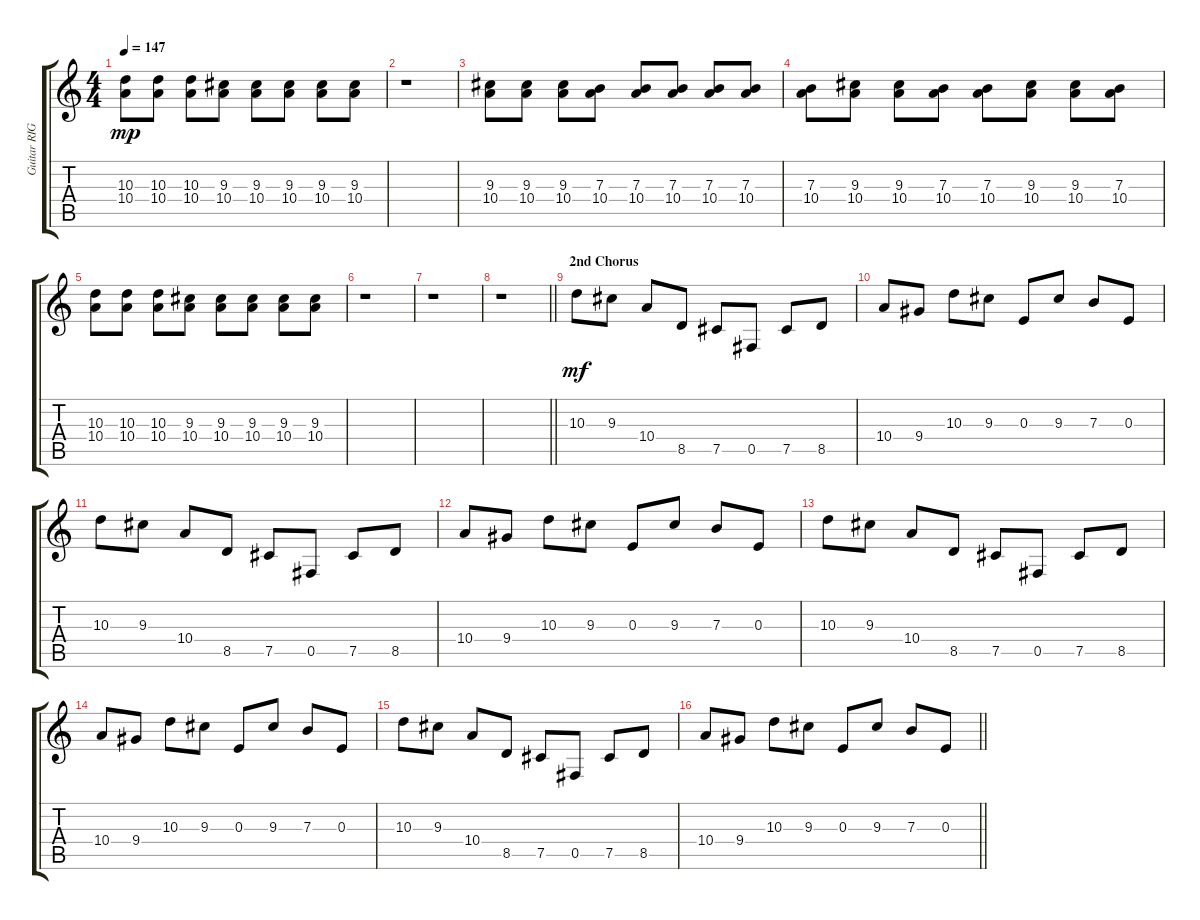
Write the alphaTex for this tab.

\track ("Guitar RIGHT 2" "Guitar RIG") {instrument overdrivenguitar}
\staff {score tabs}
\tuning (Db4 Ab3 E3 B2 Gb2 B1) {hide}
\ts (4 4)
\tempo 147
\clef g2
\ks c
(10.3 10.4).8{dy mp} (10.3 10.4).8 (10.3 10.4).8 (9.3 10.4).8 (9.3 10.4).8 (9.3 10.4).8 (9.3 10.4).8 (9.3 10.4).8 |
r.1 |
(9.3 10.4).8 (9.3 10.4).8 (9.3 10.4).8 (7.3 10.4).8 (7.3 10.4).8 (7.3 10.4).8 (7.3 10.4).8 (7.3 10.4).8 |
(7.3 10.4).8 (9.3 10.4).8 (9.3 10.4).8 (7.3 10.4).8 (7.3 10.4).8 (9.3 10.4).8 (9.3 10.4).8 (7.3 10.4).8 |
(10.3 10.4).8 (10.3 10.4).8 (10.3 10.4).8 (9.3 10.4).8 (9.3 10.4).8 (9.3 10.4).8 (9.3 10.4).8 (9.3 10.4).8 |
r.1 |
r.1 |
\barLineRight lightlight
r.1 |
\section ("" "2nd Chorus")
10.3.8{dy mf} 9.3.8 10.4.8 8.5.8 7.5.8 0.5.8 7.5.8 8.5.8 |
10.4.8 9.4.8 10.3.8 9.3.8 0.3.8 9.3.8 7.3.8 0.3.8 |
10.3.8 9.3.8 10.4.8 8.5.8 7.5.8 0.5.8 7.5.8 8.5.8 |
10.4.8 9.4.8 10.3.8 9.3.8 0.3.8 9.3.8 7.3.8 0.3.8 |
10.3.8 9.3.8 10.4.8 8.5.8 7.5.8 0.5.8 7.5.8 8.5.8 |
10.4.8 9.4.8 10.3.8 9.3.8 0.3.8 9.3.8 7.3.8 0.3.8 |
10.3.8 9.3.8 10.4.8 8.5.8 7.5.8 0.5.8 7.5.8 8.5.8 |
\barLineRight lightlight
10.4.8 9.4.8 10.3.8 9.3.8 0.3.8 9.3.8 7.3.8 0.3.8
